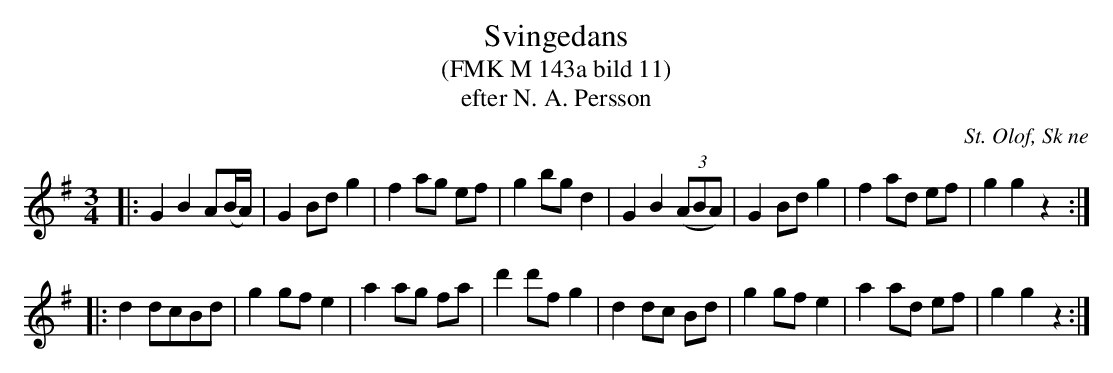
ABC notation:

X:1
T:Svingedans
T:(FMK M 143a bild 11)
T:efter N. A. Persson
O:St. Olof, Sk ne
M:3/4
L:1/8
Q:1/4=108
K:G
|: G2 B2 A(B/A/) | G2 Bd g2 | f2 ag ef | g2 bg d2 | G2 B2 ((3ABA) | G2 Bd g2 | f2 ad ef | g2 g2 z2 :|
|: d2 dcBd | g2 gf e2 | a2 ag fa | d'2 d'f g2 | d2 dc Bd | g2 gf e2 | a2 ad ef | g2 g2 z2 :|
